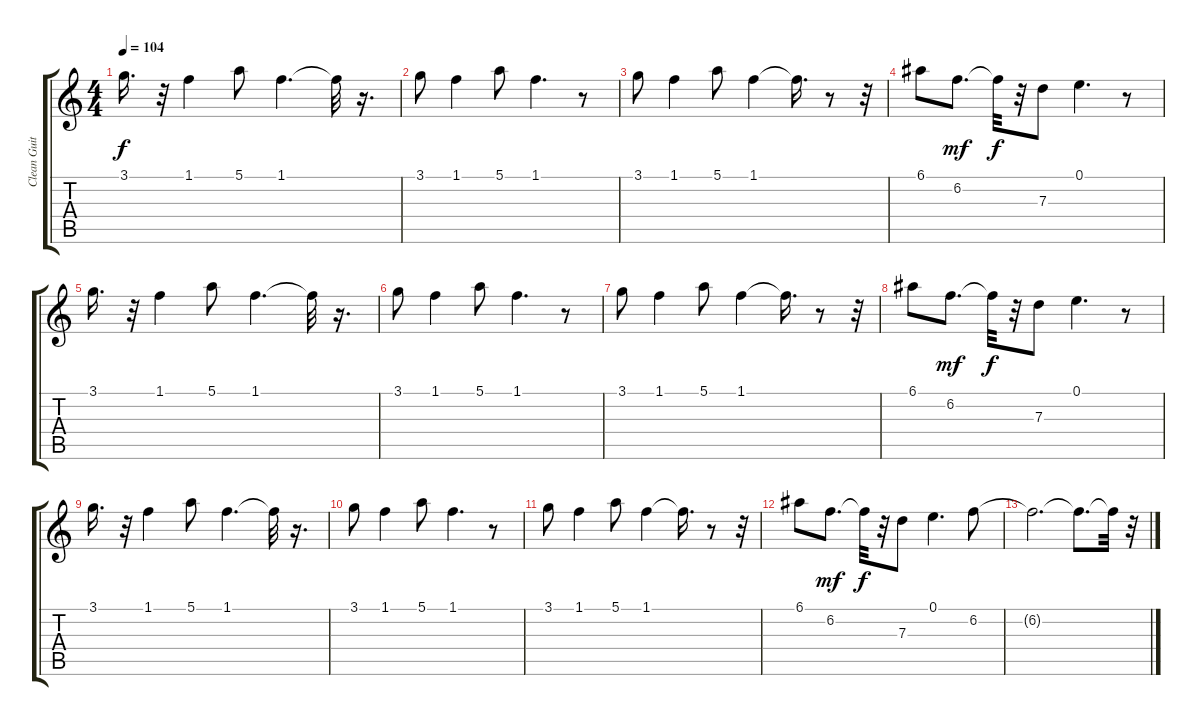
\track ("Clean Guitar" "Clean Guit") {instrument electricguitarclean}
\staff {score tabs}
\tuning (E4 B3 G3 D3 A2 E2) {hide}
\ts (4 4)
\tempo 104
\clef g2
\ks c
3.1.16{d dy f} r.32 1.1.4 5.1.8 1.1.4{d} 1.1{t}.32 r.16{d} |
3.1.8 1.1.4 5.1.8 1.1.4{d} r.8 |
3.1.8 1.1.4 5.1.8 1.1.4 1.1{t}.16{d} r.8 r.32 |
6.1.8 6.2.8{d dy mf} 6.2{t}.32{dy f} r.32 7.3.8 0.1.4{d} r.8 |
3.1.16{d} r.32 1.1.4 5.1.8 1.1.4{d} 1.1{t}.32 r.16{d} |
3.1.8 1.1.4 5.1.8 1.1.4{d} r.8 |
3.1.8 1.1.4 5.1.8 1.1.4 1.1{t}.16{d} r.8 r.32 |
6.1.8 6.2.8{d dy mf} 6.2{t}.32{dy f} r.32 7.3.8 0.1.4{d} r.8 |
3.1.16{d} r.32 1.1.4 5.1.8 1.1.4{d} 1.1{t}.32 r.16{d} |
3.1.8 1.1.4 5.1.8 1.1.4{d} r.8 |
3.1.8 1.1.4 5.1.8 1.1.4 1.1{t}.16{d} r.8 r.32 |
6.1.8 6.2.8{d dy mf} 6.2{t}.32{dy f} r.32 7.3.8 0.1.4{d} 6.2.8 |
6.2{t}.2{d} 6.2{t}.8{d} 6.2{t}.32 r.32
